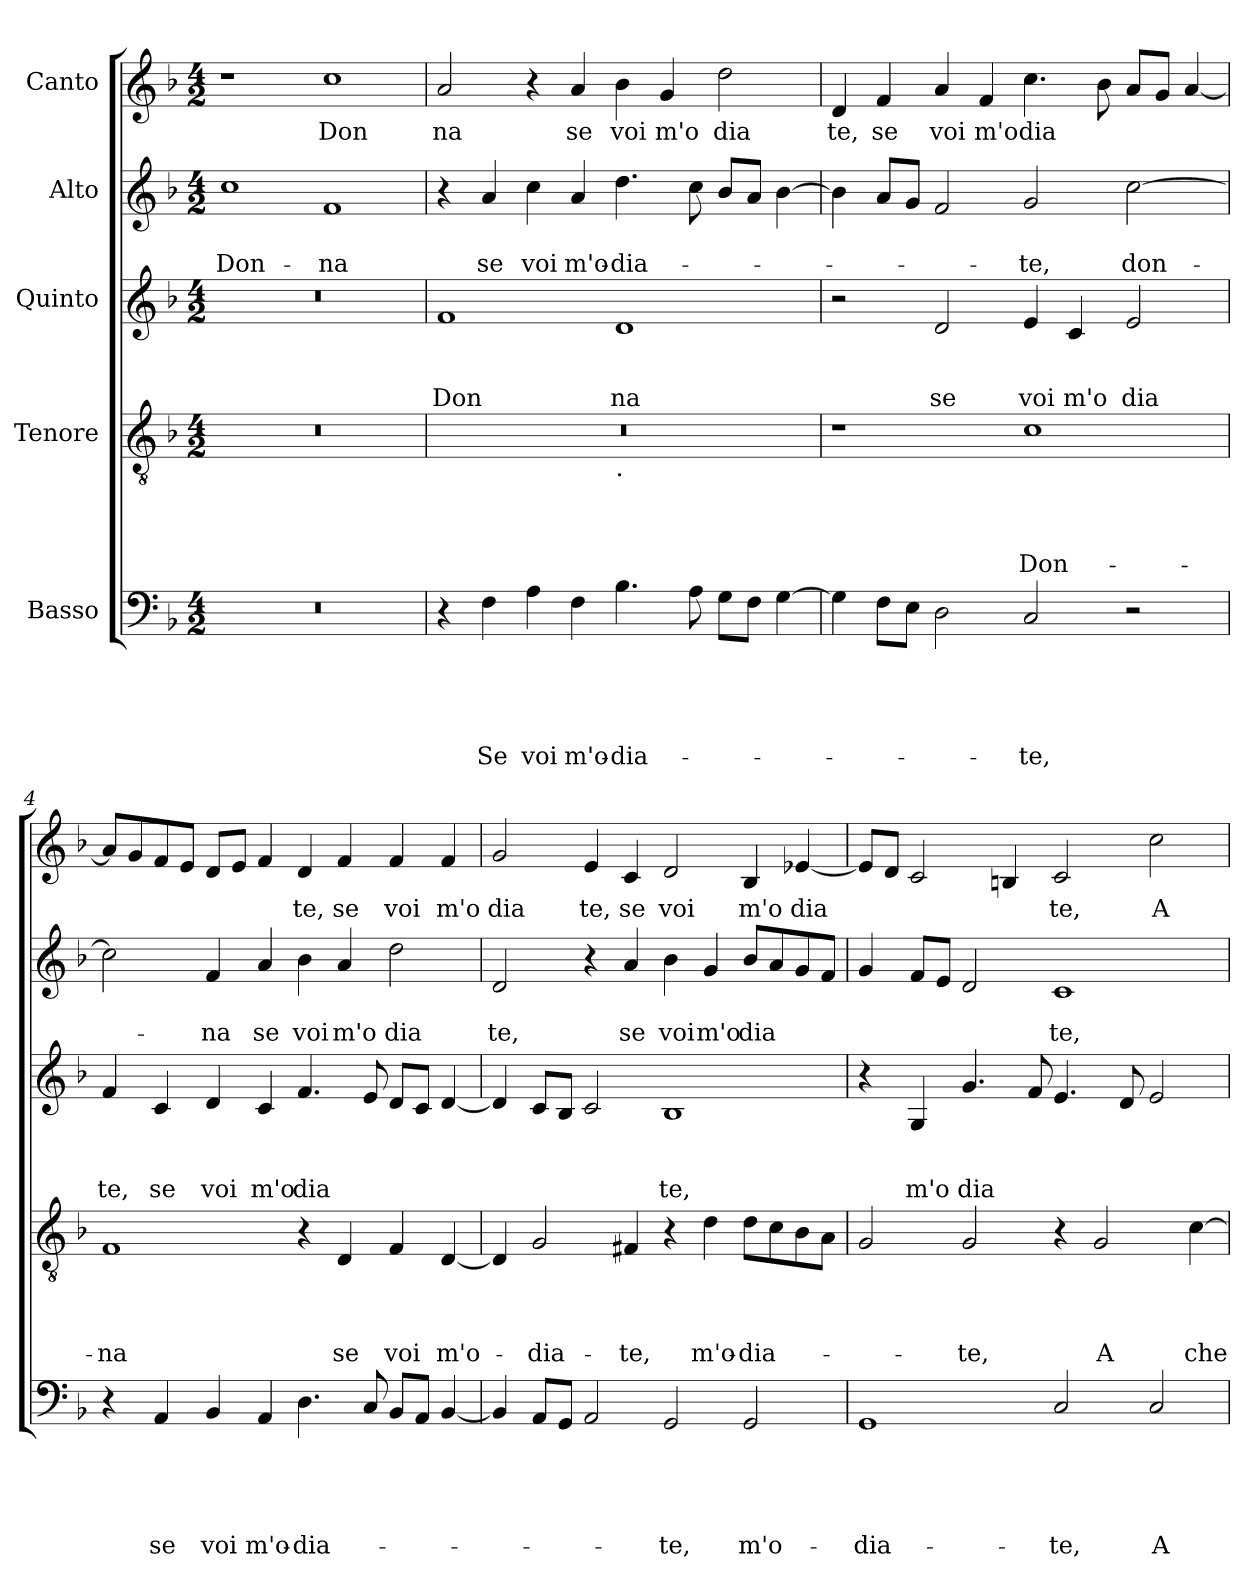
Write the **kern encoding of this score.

**kern	**text	**text	**text	**text	**text	**kern	**text	**text	**text	**text	**kern	**text	**text	**text	**kern	**text	**text	**kern	**text
*part5	*part5	*part5	*part5	*part5	*part5	*part4	*part4	*part4	*part4	*part4	*part3	*part3	*part3	*part3	*part2	*part2	*part2	*part1	*part1
*staff5	*staff5	*staff5	*staff5	*staff5	*staff5	*staff4	*staff4	*staff4	*staff4	*staff4	*staff3	*staff3	*staff3	*staff3	*staff2	*staff2	*staff2	*staff1	*staff1
*I"Basso	*	*	*	*	*	*I"Tenore	*	*	*	*	*I"Quinto	*	*	*	*I"Alto	*	*	*I"Canto	*
*clefF4	*	*	*	*	*	*clefGv2	*	*	*	*	*clefG2	*	*	*	*clefG2	*	*	*clefG2	*
*k[b-]	*	*	*	*	*	*k[b-]	*	*	*	*	*k[b-]	*	*	*	*k[b-]	*	*	*k[b-]	*
*F:	*	*	*	*	*	*F:	*	*	*	*	*F:	*	*	*	*F:	*	*	*F:	*
*M4/2	*	*	*	*	*	*M4/2	*	*	*	*	*M4/2	*	*	*	*M4/2	*	*	*M4/2	*
=1	=1	=1	=1	=1	=1	=1	=1	=1	=1	=1	=1	=1	=1	=1	=1	=1	=1	=1	=1
!	!	!	!	!	!	!	!	!	!	!	!	!	!	!	!	!	!LO:LY:b	!	!
0r	.	.	.	.	.	0r	.	.	.	.	0r	.	.	.	1cc	.	Don-	1r	.
!	!	!	!	!	!	!	!	!	!	!	!	!	!	!	!	!	!LO:LY:b	!	!LO:LY:b
.	.	.	.	.	.	.	.	.	.	.	.	.	.	.	1f	.	-na	1cc	Don
=2	=2	=2	=2	=2	=2	=2	=2	=2	=2	=2	=2	=2	=2	=2	=2	=2	=2	=2	=2
!	!	!	!	!	!	!	!	!	!	!	!	!	!	!LO:LY:b	!	!	!	!	!LO:LY:b
*	*	*	*	*	*	*^	*	*	*	*	*	*	*	*	*	*	*	*	*
4r	.	.	.	.	.	0r	1ryy	.	.	.	.	1f	.	.	Don	4r	.	.	2a/	na
!	!	!	!	!	!LO:LY:b	!	!	!	!	!	!	!	!	!	!	!	!	!LO:LY:b	!	!
4F\	.	.	.	.	Se	.	.	.	.	.	.	.	.	.	.	4a/	.	se	.	.
!	!	!	!	!	!LO:LY:b	!	!	!	!	!	!	!	!	!	!	!	!	!LO:LY:b	!	!
4A\	.	.	.	.	voi	.	.	.	.	.	.	.	.	.	.	4cc\	.	voi	4r	.
!	!	!	!	!	!LO:LY:b	!	!	!	!	!	!	!	!	!	!	!	!	!LO:LY:b	!	!LO:LY:b
4F\	.	.	.	.	m'o-	.	.	.	.	.	.	.	.	.	.	4a/	.	m'o-	4a/	se
!	!	!	!	!	!	!	!LO:TX:b:t=.	!	!	!	!	!	!	!	!	!	!	!	!	!
!	!	!	!	!	!LO:LY:b	!	!	!	!	!	!	!	!	!	!LO:LY:b	!	!	!LO:LY:b	!	!LO:LY:b
4.B-\	.	.	.	.	-dia-	.	1ryy	.	.	.	.	1d	.	.	na	4.dd\	.	-dia-	4b-\	voi
!	!	!	!	!	!	!	!	!	!	!	!	!	!	!	!	!	!	!	!	!LO:LY:b
.	.	.	.	.	.	.	.	.	.	.	.	.	.	.	.	.	.	.	4g/	m'o
8A\	.	.	.	.	.	.	.	.	.	.	.	.	.	.	.	8cc\	.	.	.	.
!	!	!	!	!	!	!	!	!	!	!	!	!	!	!	!	!	!	!	!	!LO:LY:b
8G\L	.	.	.	.	.	.	.	.	.	.	.	.	.	.	.	8b-/L	.	.	2dd\	dia
8F\J	.	.	.	.	.	.	.	.	.	.	.	.	.	.	.	8a/J	.	.	.	.
[>4G\	.	.	.	.	.	.	.	.	.	.	.	.	.	.	.	[>4b-\	.	.	.	.
=3	=3	=3	=3	=3	=3	=3	=3	=3	=3	=3	=3	=3	=3	=3	=3	=3	=3	=3	=3	=3
!	!	!	!	!	!	!	!	!	!	!	!	!	!	!	!	!	!	!	!	!LO:LY:b
*	*	*	*	*	*	*v	*v	*	*	*	*	*	*	*	*	*	*	*	*	*
4G\]	.	.	.	.	.	1r	.	.	.	.	2r	.	.	.	4b-\]	.	.	4d/	te,
!	!	!	!	!	!	!	!	!	!	!	!	!	!	!	!	!	!	!	!LO:LY:b
8F\L	.	.	.	.	.	.	.	.	.	.	.	.	.	.	8a/L	.	.	4f/	se
8E\J	.	.	.	.	.	.	.	.	.	.	.	.	.	.	8g/J	.	.	.	.
!	!	!	!	!	!	!	!	!	!	!	!	!	!	!LO:LY:b	!	!	!	!	!LO:LY:b
2D\	.	.	.	.	.	.	.	.	.	.	2d/	.	.	se	2f/	.	.	4a/	voi
!	!	!	!	!	!	!	!	!	!	!	!	!	!	!	!	!	!	!	!LO:LY:b
.	.	.	.	.	.	.	.	.	.	.	.	.	.	.	.	.	.	4f/	m'o
!	!	!	!	!	!LO:LY:b	!	!	!	!	!LO:LY:b	!	!	!	!LO:LY:b	!	!	!LO:LY:b	!	!LO:LY:b
2C/	.	.	.	.	-te,	1c	.	.	.	Don-	4e/	.	.	voi	2g/	.	-te,	4.cc\	dia
!	!	!	!	!	!	!	!	!	!	!	!	!	!	!LO:LY:b	!	!	!	!	!
.	.	.	.	.	.	.	.	.	.	.	4c/	.	.	m'o	.	.	.	.	.
.	.	.	.	.	.	.	.	.	.	.	.	.	.	.	.	.	.	8b-\	.
!	!	!	!	!	!	!	!	!	!	!	!	!	!	!LO:LY:b	!	!	!LO:LY:b	!	!
2r	.	.	.	.	.	.	.	.	.	.	2e/	.	.	dia	[<2cc\	.	don-	8a/L	.
.	.	.	.	.	.	.	.	.	.	.	.	.	.	.	.	.	.	8g/J	.
.	.	.	.	.	.	.	.	.	.	.	.	.	.	.	.	.	.	[<4a/	.
!!LO:LB:g=z
=4	=4	=4	=4	=4	=4	=4	=4	=4	=4	=4	=4	=4	=4	=4	=4	=4	=4	=4	=4
!	!	!	!	!	!	!	!	!	!	!LO:LY:b	!	!	!	!LO:LY:b	!	!	!	!	!
4r	.	.	.	.	.	1F	.	.	.	-na	4f/	.	.	te,	2cc\]	.	.	8a/L]	.
.	.	.	.	.	.	.	.	.	.	.	.	.	.	.	.	.	.	8g/	.
!	!	!	!	!	!LO:LY:b	!	!	!	!	!	!	!	!	!LO:LY:b	!	!	!	!	!
4AA/	.	.	.	.	se	.	.	.	.	.	4c/	.	.	se	.	.	.	8f/	.
.	.	.	.	.	.	.	.	.	.	.	.	.	.	.	.	.	.	8e/J	.
!	!	!	!	!	!LO:LY:b	!	!	!	!	!	!	!	!	!LO:LY:b	!	!	!LO:LY:b	!	!
4BB-/	.	.	.	.	voi	.	.	.	.	.	4d/	.	.	voi	4f/	.	-na	8d/L	.
.	.	.	.	.	.	.	.	.	.	.	.	.	.	.	.	.	.	8e/J	.
!	!	!	!	!	!LO:LY:b	!	!	!	!	!	!	!	!	!LO:LY:b	!	!	!LO:LY:b	!	!
4AA/	.	.	.	.	m'o-	.	.	.	.	.	4c/	.	.	m'o	4a/	.	se	4f/	.
!	!	!	!	!	!LO:LY:b	!	!	!	!	!	!	!	!	!LO:LY:b	!	!	!LO:LY:b	!	!LO:LY:b
4.D\	.	.	.	.	-dia-	4r	.	.	.	.	4.f/	.	.	dia	4b-\	.	voi	4d/	te,
!	!	!	!	!	!	!	!	!	!	!LO:LY:b	!	!	!	!	!	!	!LO:LY:b	!	!LO:LY:b
.	.	.	.	.	.	4D/	.	.	.	se	.	.	.	.	4a/	.	m'o	4f/	se
8C/	.	.	.	.	.	.	.	.	.	.	8e/	.	.	.	.	.	.	.	.
!	!	!	!	!	!	!	!	!	!	!LO:LY:b	!	!	!	!	!	!	!LO:LY:b	!	!LO:LY:b
8BB-/L	.	.	.	.	.	4F/	.	.	.	voi	8d/L	.	.	.	2dd\	.	dia	4f/	voi
8AA/J	.	.	.	.	.	.	.	.	.	.	8c/J	.	.	.	.	.	.	.	.
!	!	!	!	!	!	!	!	!	!	!LO:LY:b	!	!	!	!	!	!	!	!	!LO:LY:b
[<4BB-/	.	.	.	.	.	[<4D/	.	.	.	m'o-	[<4d/	.	.	.	.	.	.	4f/	m'o
=5	=5	=5	=5	=5	=5	=5	=5	=5	=5	=5	=5	=5	=5	=5	=5	=5	=5	=5	=5
!	!	!	!	!	!	!	!	!	!	!	!	!	!	!	!	!	!LO:LY:b	!	!LO:LY:b
4BB-/]	.	.	.	.	.	4D/]	.	.	.	.	4d/]	.	.	.	2d/	.	te,	2g</	dia
!	!	!	!	!	!	!	!	!	!	!LO:LY:b	!	!	!	!	!	!	!	!	!
8AA/L	.	.	.	.	.	2G/	.	.	.	-dia-	8c/L	.	.	.	.	.	.	.	.
8GG/J	.	.	.	.	.	.	.	.	.	.	8B-/J	.	.	.	.	.	.	.	.
!	!	!	!	!	!	!	!	!	!	!	!	!	!	!	!	!	!	!	!LO:LY:b
2AA/	.	.	.	.	.	.	.	.	.	.	2c/	.	.	.	4r	.	.	4e/	te,
!	!	!	!	!	!	!	!	!	!	!LO:LY:b	!	!	!	!	!	!	!LO:LY:b	!	!LO:LY:b
.	.	.	.	.	.	4F#X/	.	.	.	-te,	.	.	.	.	4a/	.	se	4c/	se
!	!	!	!	!	!LO:LY:b	!	!	!	!	!	!	!	!	!LO:LY:b	!	!	!LO:LY:b	!	!LO:LY:b
2GG/	.	.	.	.	-te,	4r	.	.	.	.	1B-	.	.	te,	4b-\	.	voi	2d/	voi
!	!	!	!	!	!	!	!	!	!	!LO:LY:b	!	!	!	!	!	!	!LO:LY:b	!	!
.	.	.	.	.	.	4d\	.	.	.	m'o-	.	.	.	.	4g/	.	m'o	.	.
!	!	!	!	!	!LO:LY:b	!	!	!	!	!LO:LY:b	!	!	!	!	!	!	!LO:LY:b	!	!LO:LY:b
2GG/	.	.	.	.	m'o-	8d\L	.	.	.	-dia-	.	.	.	.	8b-/L	.	dia	4B-/	m'o
.	.	.	.	.	.	8c\	.	.	.	.	.	.	.	.	8a/	.	.	.	.
!	!	!	!	!	!	!	!	!	!	!	!	!	!	!	!	!	!	!	!LO:LY:b
.	.	.	.	.	.	8B-\	.	.	.	.	.	.	.	.	8g/	.	.	[<4e-X/	dia
.	.	.	.	.	.	8A\J	.	.	.	.	.	.	.	.	8f/J	.	.	.	.
=6	=6	=6	=6	=6	=6	=6	=6	=6	=6	=6	=6	=6	=6	=6	=6	=6	=6	=6	=6
!	!	!	!	!	!LO:LY:b	!	!	!	!	!	!	!	!	!	!	!	!	!	!
1GG	.	.	.	.	-dia-	2G/	.	.	.	.	4r	.	.	.	4g/	.	.	8e-/L]	.
.	.	.	.	.	.	.	.	.	.	.	.	.	.	.	.	.	.	8d/J	.
!	!	!	!	!	!	!	!	!	!	!	!	!	!	!LO:LY:b	!	!	!	!	!
.	.	.	.	.	.	.	.	.	.	.	4G/	.	.	m'o	8f/L	.	.	2c/	.
.	.	.	.	.	.	.	.	.	.	.	.	.	.	.	8e/J	.	.	.	.
!	!	!	!	!	!	!	!	!	!	!LO:LY:b	!	!	!	!LO:LY:b	!	!	!	!	!
.	.	.	.	.	.	2G/	.	.	.	-te,	4.g/	.	.	dia	2d/	.	.	.	.
.	.	.	.	.	.	.	.	.	.	.	.	.	.	.	.	.	.	4B/	.
.	.	.	.	.	.	.	.	.	.	.	8f/	.	.	.	.	.	.	.	.
!	!	!	!	!	!LO:LY:b	!	!	!	!	!	!	!	!	!	!	!	!LO:LY:b	!	!LO:LY:b
2C/	.	.	.	.	-te,	4r	.	.	.	.	4.e/	.	.	.	1c	.	te,	2c/	te,
!	!	!	!	!	!	!	!	!	!	!LO:LY:b	!	!	!	!	!	!	!	!	!
.	.	.	.	.	.	2G/	.	.	.	A	.	.	.	.	.	.	.	.	.
.	.	.	.	.	.	.	.	.	.	.	8d/	.	.	.	.	.	.	.	.
!	!	!	!	!	!LO:LY:b	!	!	!	!	!	!	!	!	!	!	!	!	!	!LO:LY:b
2C/	.	.	.	.	A	.	.	.	.	.	2e/	.	.	.	.	.	.	2cc\	A
!	!	!	!	!	!	!	!	!	!	!LO:LY:b	!	!	!	!	!	!	!	!	!
.	.	.	.	.	.	[>4c\	.	.	.	che	.	.	.	.	.	.	.	.	.
=	=	=	=	=	=	=	=	=	=	=	=	=	=	=	=	=	=	=	=
*-	*-	*-	*-	*-	*-	*-	*-	*-	*-	*-	*-	*-	*-	*-	*-	*-	*-	*-	*-
